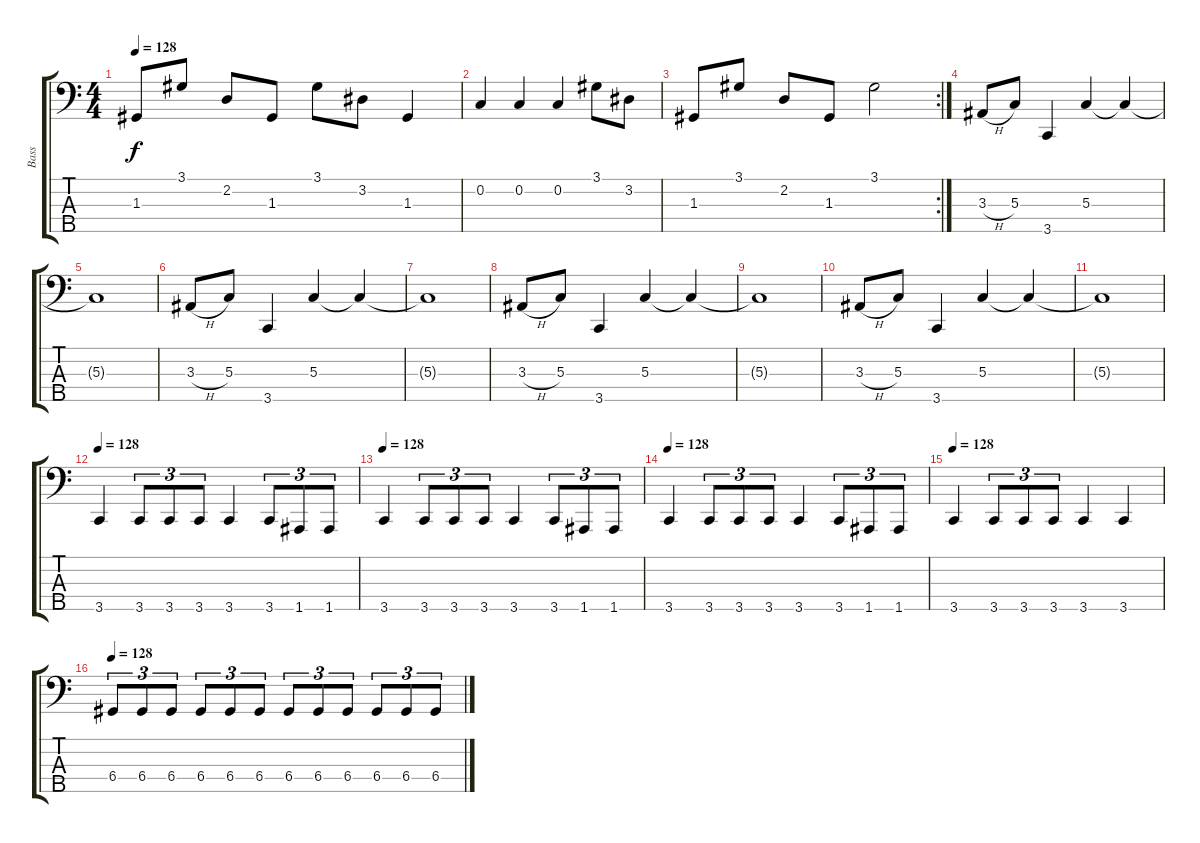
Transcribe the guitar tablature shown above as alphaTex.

\track ("Bass" "Bass") {instrument electricbasspick}
\staff {score tabs}
\tuning (F2 C2 G1 D1 A0) {hide}
\ts (4 4)
\tempo 128
\clef f4
\ks c
1.3.8{dy f} 3.1.8 2.2.8 1.3.8 3.1.8 3.2.8 1.3.4 |
0.2.4 0.2.4 0.2.4 3.1.8 3.2.8 |
\rc 2
1.3.8 3.1.8 2.2.8 1.3.8 3.1.2 |
3.3{h}.8 5.3.8 3.5.4 5.3.4 5.3{t}.4 |
5.3{t}.1 |
3.3{h}.8 5.3.8 3.5.4 5.3.4 5.3{t}.4 |
5.3{t}.1 |
3.3{h}.8 5.3.8 3.5.4 5.3.4 5.3{t}.4 |
5.3{t}.1 |
3.3{h}.8 5.3.8 3.5.4 5.3.4 5.3{t}.4 |
5.3{t}.1 |
\tempo 128
3.5.4 3.5.8{tu (3 2)} 3.5.8{tu (3 2)} 3.5.8{tu (3 2)} 3.5.4 3.5.8{tu (3 2)} 1.5.8{tu (3 2)} 1.5.8{tu (3 2)} |
\tempo 128
3.5.4 3.5.8{tu (3 2)} 3.5.8{tu (3 2)} 3.5.8{tu (3 2)} 3.5.4 3.5.8{tu (3 2)} 1.5.8{tu (3 2)} 1.5.8{tu (3 2)} |
\tempo 128
3.5.4 3.5.8{tu (3 2)} 3.5.8{tu (3 2)} 3.5.8{tu (3 2)} 3.5.4 3.5.8{tu (3 2)} 1.5.8{tu (3 2)} 1.5.8{tu (3 2)} |
\tempo 128
3.5.4 3.5.8{tu (3 2)} 3.5.8{tu (3 2)} 3.5.8{tu (3 2)} 3.5.4 3.5.4 |
\tempo 128
6.4.8{tu (3 2)} 6.4.8{tu (3 2)} 6.4.8{tu (3 2)} 6.4.8{tu (3 2)} 6.4.8{tu (3 2)} 6.4.8{tu (3 2)} 6.4.8{tu (3 2)} 6.4.8{tu (3 2)} 6.4.8{tu (3 2)} 6.4.8{tu (3 2)} 6.4.8{tu (3 2)} 6.4.8{tu (3 2)}
